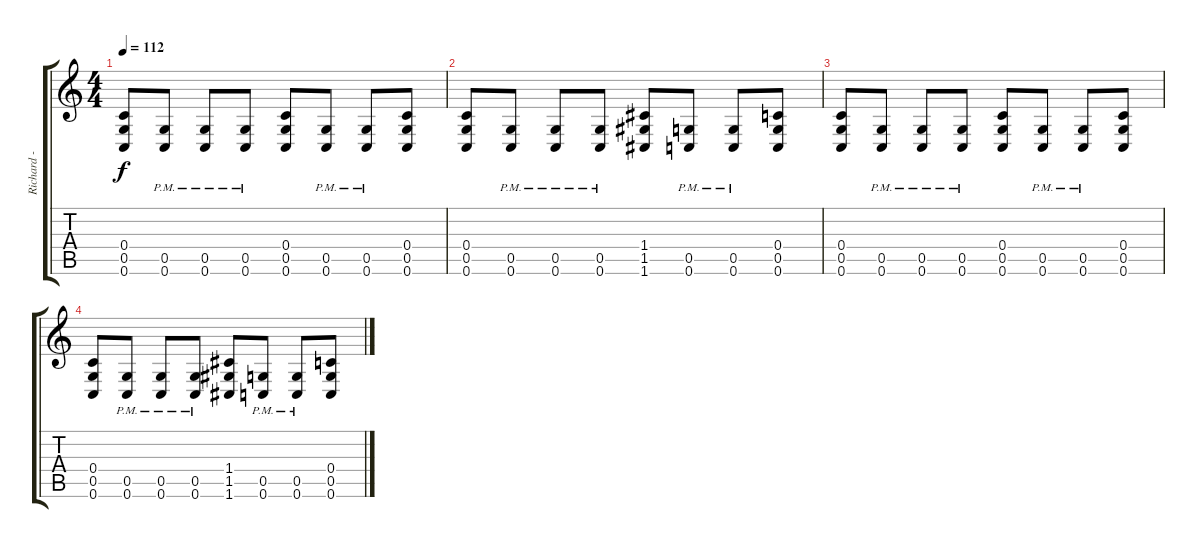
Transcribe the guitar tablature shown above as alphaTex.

\track ("Richard - Lead Guitar" "Richard - ") {instrument distortionguitar}
\staff {score tabs}
\tuning (D4 A3 F3 C3 G2 C2) {hide}
\ts (4 4)
\tempo 112
\clef g2
\ks c
(0.4 0.5 0.6).8{dy f volume 14 instrument distortionguitar} (0.5{pm} 0.6).8 (0.5{pm} 0.6).8 (0.5{pm} 0.6).8 (0.4 0.5 0.6).8 (0.5{pm} 0.6).8 (0.5{pm} 0.6).8 (0.4 0.5 0.6).8 |
(0.4 0.5 0.6).8 (0.5{pm} 0.6).8 (0.5{pm} 0.6).8 (0.5{pm} 0.6).8 (1.4 1.5 1.6).8 (0.5{pm} 0.6).8 (0.5{pm} 0.6).8 (0.4 0.5 0.6).8 |
(0.4 0.5 0.6).8 (0.5{pm} 0.6).8 (0.5{pm} 0.6).8 (0.5{pm} 0.6).8 (0.4 0.5 0.6).8 (0.5{pm} 0.6).8 (0.5{pm} 0.6).8 (0.4 0.5 0.6).8 |
(0.4 0.5 0.6).8 (0.5{pm} 0.6).8 (0.5{pm} 0.6).8 (0.5{pm} 0.6).8 (1.4 1.5 1.6).8 (0.5{pm} 0.6).8 (0.5{pm} 0.6).8 (0.4 0.5 0.6).8
